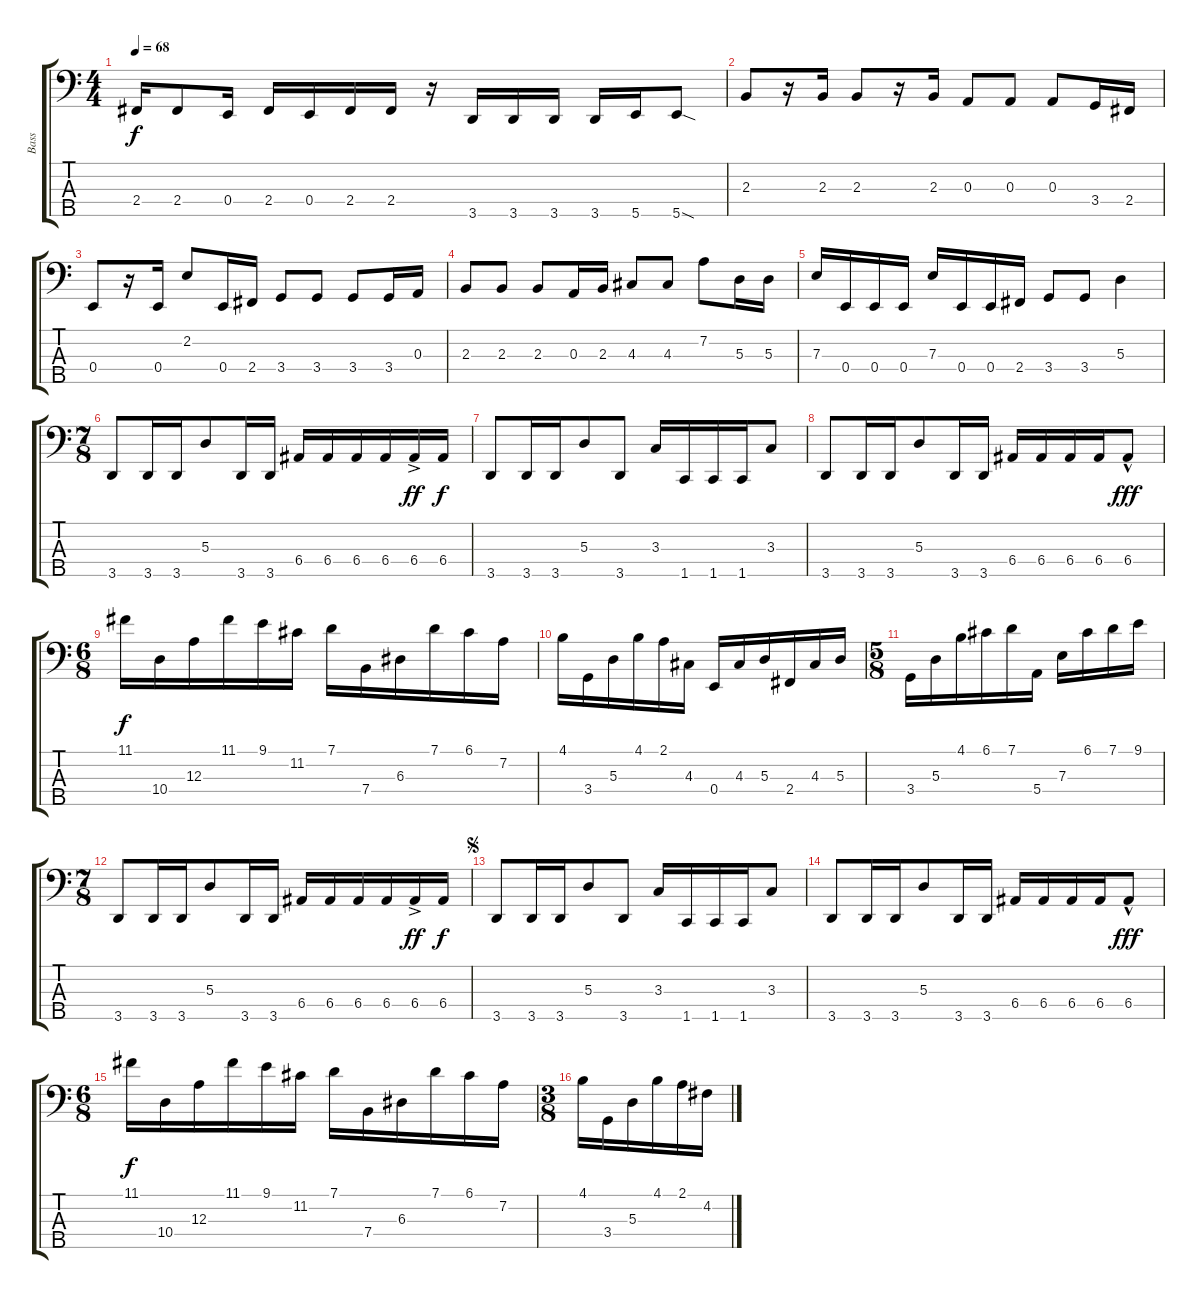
\track ("Bass" "Bass") {instrument electricbassfinger}
\staff {score tabs}
\tuning (G2 D2 A1 E1 B0) {hide}
\ts (4 4)
\tempo 68
\clef f4
\ks c
2.4.16{dy f} 2.4.8 0.4.16 2.4.16 0.4.16 2.4.16 2.4.16 r.16 3.5.16 3.5.16 3.5.16 3.5.16 5.5.16 5.5{sod}.8 |
2.3.8 r.16 2.3.16 2.3.8 r.16 2.3.16 0.3.8 0.3.8 0.3.8 3.4.16 2.4.16 |
0.4.8 r.16 0.4.16 2.2.8 0.4.16 2.4.16 3.4.8 3.4.8 3.4.8 3.4.16 0.3.16 |
2.3.8 2.3.8 2.3.8 0.3.16 2.3.16 4.3.8 4.3.8 7.2.8 5.3.16 5.3.16 |
7.3.16 0.4.16 0.4.16 0.4.16 7.3.16 0.4.16 0.4.16 2.4.16 3.4.8 3.4.8 5.3.4 |
\ts (7 8)
3.5.8 3.5.16 3.5.16 5.3.8 3.5.16 3.5.16 6.4.16 6.4.16 6.4.16 6.4.16 6.4{ac}.16{dy ff} 6.4.16{dy f} |
3.5.8 3.5.16 3.5.16 5.3.8 3.5.8 3.3.16 1.5.16 1.5.16 1.5.16 3.3.8 |
3.5.8 3.5.16 3.5.16 5.3.8 3.5.16 3.5.16 6.4.16 6.4.16 6.4.16 6.4.16 6.4{hac}.8{dy fff} |
\ts (6 8)
11.1.16{dy f} 10.4.16 12.3.16 11.1.16 9.1.16 11.2.16 7.1.16 7.4.16 6.3.16 7.1.16 6.1.16 7.2.16 |
4.1.16 3.4.16 5.3.16 4.1.16 2.1.16 4.3.16 0.4.16 4.3.16 5.3.16 2.4.16 4.3.16 5.3.16 |
\ts (5 8)
3.4.16 5.3.16 4.1.16 6.1.16 7.1.16 5.4.16 7.3.16 6.1.16 7.1.16 9.1.16 |
\ts (7 8)
3.5.8 3.5.16 3.5.16 5.3.8 3.5.16 3.5.16 6.4.16 6.4.16 6.4.16 6.4.16 6.4{ac}.16{dy ff} 6.4.16{dy f} |
\jump segno
3.5.8 3.5.16 3.5.16 5.3.8 3.5.8 3.3.16 1.5.16 1.5.16 1.5.16 3.3.8 |
3.5.8 3.5.16 3.5.16 5.3.8 3.5.16 3.5.16 6.4.16 6.4.16 6.4.16 6.4.16 6.4{hac}.8{dy fff} |
\ts (6 8)
11.1.16{dy f} 10.4.16 12.3.16 11.1.16 9.1.16 11.2.16 7.1.16 7.4.16 6.3.16 7.1.16 6.1.16 7.2.16 |
\ts (3 8)
4.1.16 3.4.16 5.3.16 4.1.16 2.1.16 4.2.16
